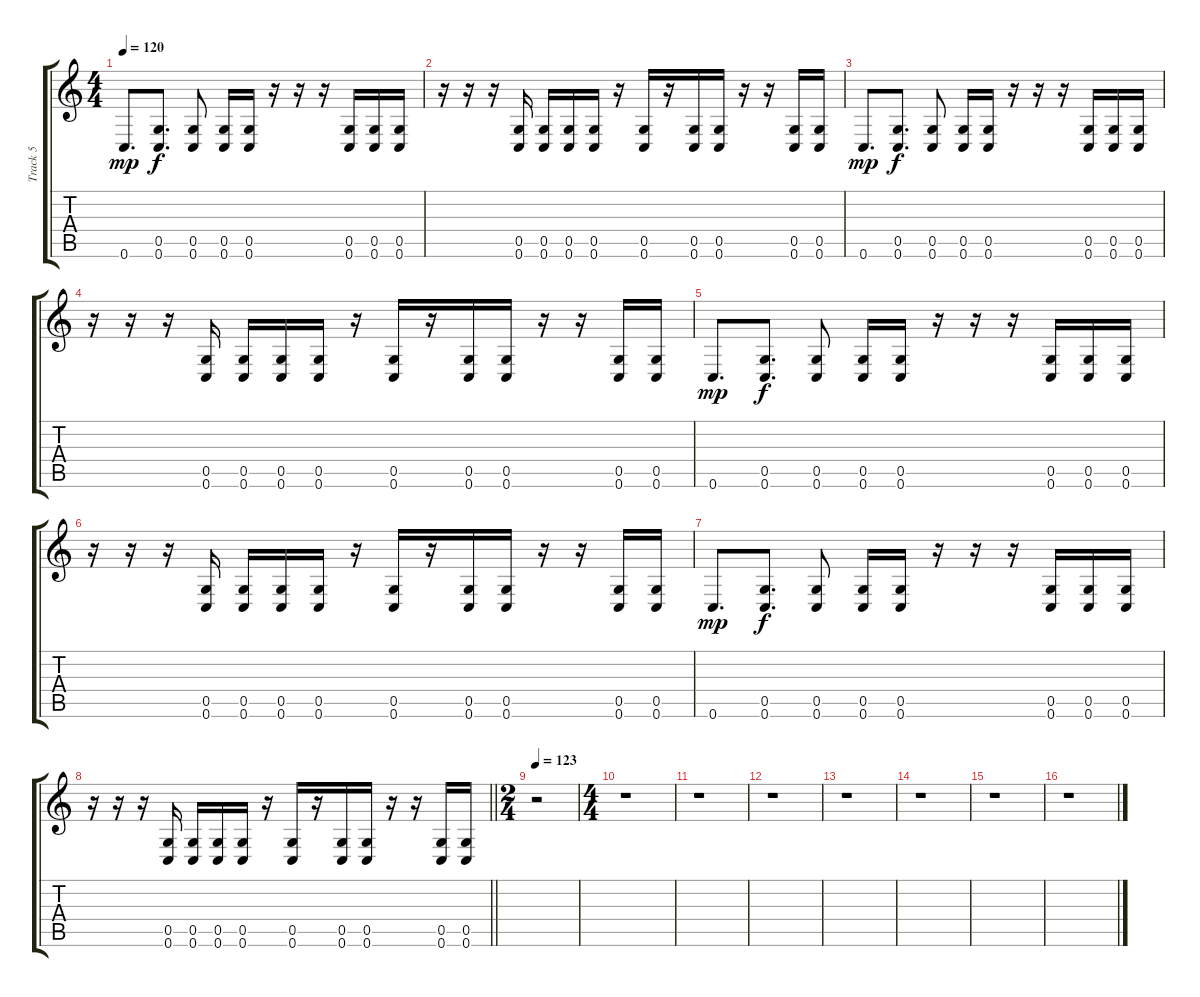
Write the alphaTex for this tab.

\track ("Track 5" "Track 5") {instrument distortionguitar}
\staff {score tabs}
\tuning (D4 A3 F3 C3 G2 C2) {hide}
\ts (4 4)
\tempo 120
\clef g2
\ks c
0.6.8{d dy mp} (0.5 0.6).8{d dy f} (0.5 0.6).8 (0.5 0.6).16 (0.5 0.6).16 r.16 r.16 r.16 (0.5 0.6).16 (0.5 0.6).16 (0.5 0.6).16 |
r.16 r.16 r.16 (0.5 0.6).16 (0.5 0.6).16 (0.5 0.6).16 (0.5 0.6).16 r.16 (0.5 0.6).16 r.16 (0.5 0.6).16 (0.5 0.6).16 r.16 r.16 (0.5 0.6).16 (0.5 0.6).16 |
0.6.8{d dy mp} (0.5 0.6).8{d dy f} (0.5 0.6).8 (0.5 0.6).16 (0.5 0.6).16 r.16 r.16 r.16 (0.5 0.6).16 (0.5 0.6).16 (0.5 0.6).16 |
r.16 r.16 r.16 (0.5 0.6).16 (0.5 0.6).16 (0.5 0.6).16 (0.5 0.6).16 r.16 (0.5 0.6).16 r.16 (0.5 0.6).16 (0.5 0.6).16 r.16 r.16 (0.5 0.6).16 (0.5 0.6).16 |
0.6.8{d dy mp} (0.5 0.6).8{d dy f} (0.5 0.6).8 (0.5 0.6).16 (0.5 0.6).16 r.16 r.16 r.16 (0.5 0.6).16 (0.5 0.6).16 (0.5 0.6).16 |
r.16 r.16 r.16 (0.5 0.6).16 (0.5 0.6).16 (0.5 0.6).16 (0.5 0.6).16 r.16 (0.5 0.6).16 r.16 (0.5 0.6).16 (0.5 0.6).16 r.16 r.16 (0.5 0.6).16 (0.5 0.6).16 |
0.6.8{d dy mp} (0.5 0.6).8{d dy f} (0.5 0.6).8 (0.5 0.6).16 (0.5 0.6).16 r.16 r.16 r.16 (0.5 0.6).16 (0.5 0.6).16 (0.5 0.6).16 |
\barLineRight lightlight
r.16 r.16 r.16 (0.5 0.6).16 (0.5 0.6).16 (0.5 0.6).16 (0.5 0.6).16 r.16 (0.5 0.6).16 r.16 (0.5 0.6).16 (0.5 0.6).16 r.16 r.16 (0.5 0.6).16 (0.5 0.6).16 |
\ts (2 4)
\tempo 123
r.2 |
\ts (4 4)
r.1 |
r.1 |
r.1 |
r.1 |
r.1 |
r.1 |
r.1
